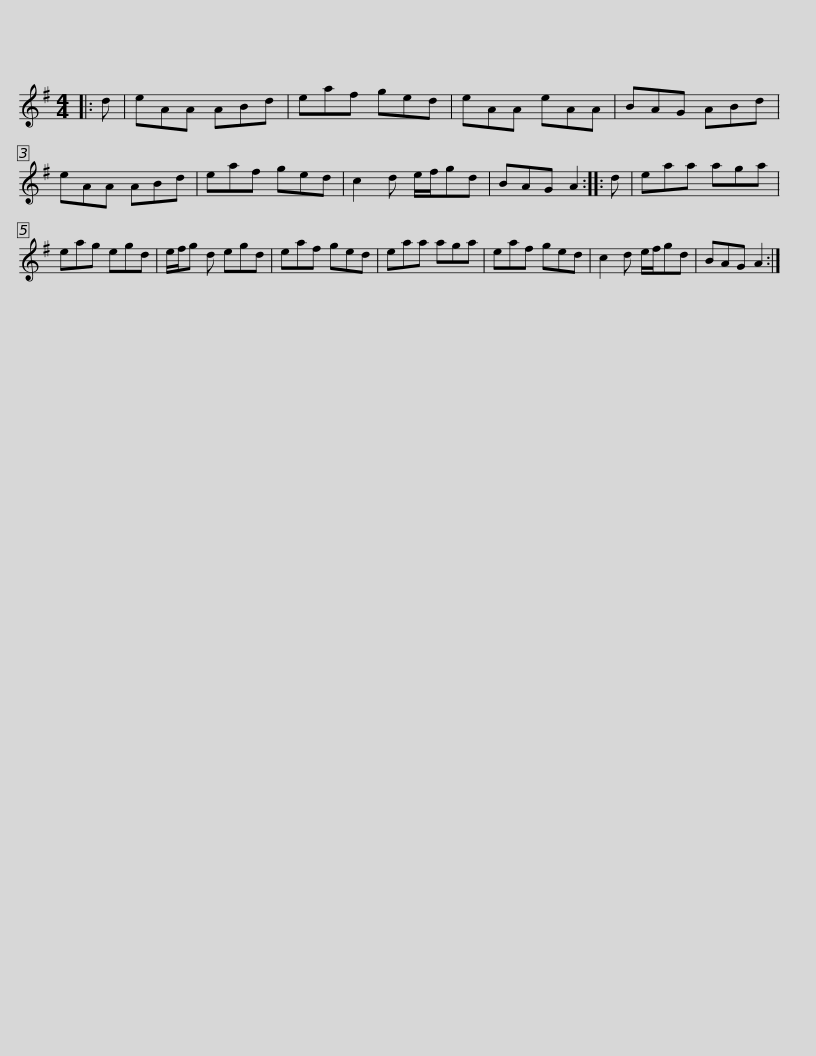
X:1
L:1/8
M:4/4
I:linebreak $
K:G
V:1 treble
V:1
|: d | eAA ABd | eaf ged | eAA eAA | BAG ABd | %5
 eAA ABd | eaf ged | c2 d e/f/gd |$ BAG A2 :: d | %10
 eaa aga | eag egd | e/f/g d egd | eaf ged | eaa aga | %15
 eaf ged |$ c2 d e/f/gd | BAG A2 :| %18
